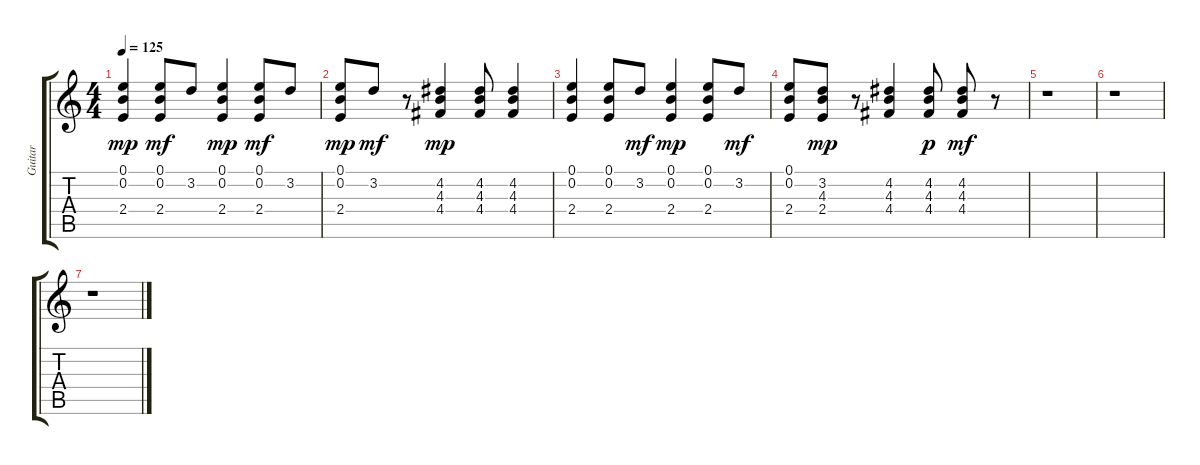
\track ("Guitar" "Guitar") {instrument electricguitarclean}
\staff {score tabs}
\tuning (E4 B3 G3 D3 A2 E2) {hide}
\ts (4 4)
\tempo 125
\clef g2
\ks c
(0.1 0.2 2.4).4{dy mp} (0.1 0.2 2.4).8{dy mf} 3.2.8 (0.1 0.2 2.4).4{dy mp} (0.1 0.2 2.4).8{dy mf} 3.2.8 |
(0.1 0.2 2.4).8{dy mp} 3.2.8{dy mf} r.8 (4.2 4.3 4.4).4{dy mp} (4.2 4.3 4.4).8 (4.2 4.3 4.4).4 |
(0.1 0.2 2.4).4 (0.1 0.2 2.4).8 3.2.8{dy mf} (0.1 0.2 2.4).4{dy mp} (0.1 0.2 2.4).8 3.2.8{dy mf} |
(0.1 0.2 2.4).8 (3.2 4.3 2.4).8{dy mp} r.8 (4.2 4.3 4.4).4 (4.2 4.3 4.4).8{dy p} (4.2 4.3 4.4).8{dy mf} r.8 |
r.1 |
r.1 |
r.1
